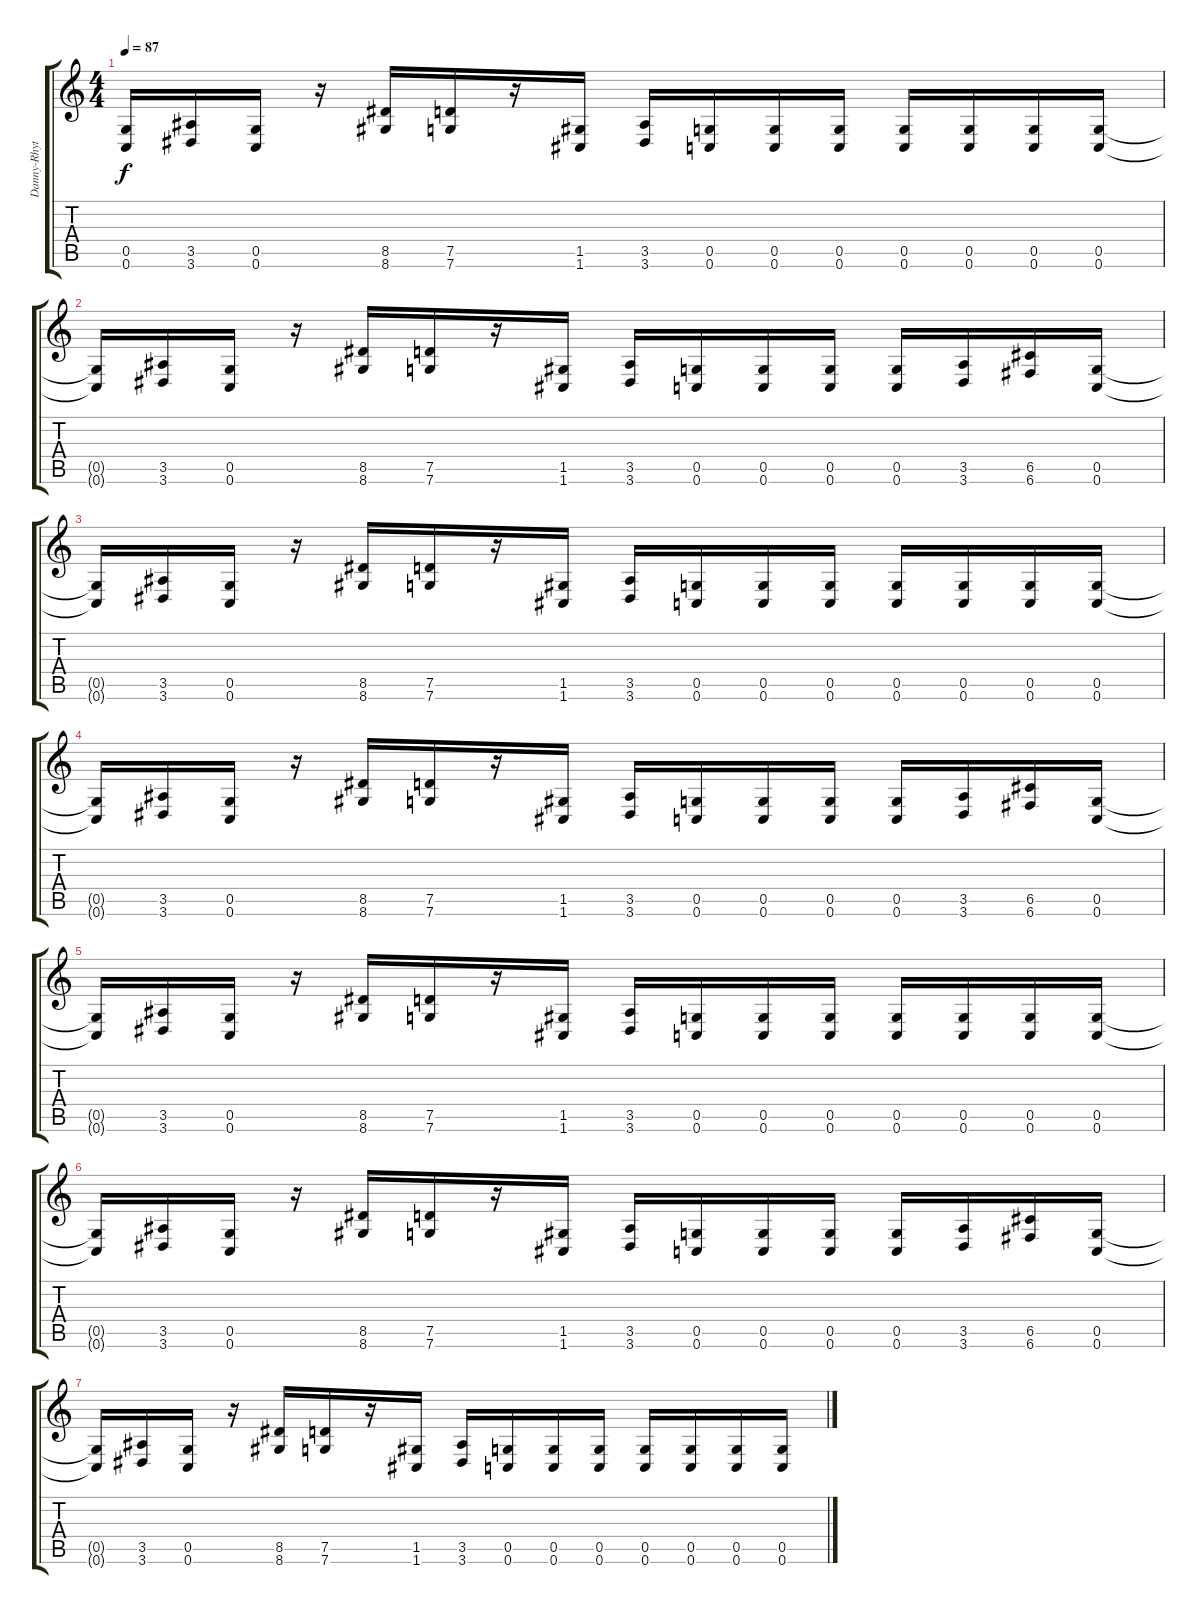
\track ("Danny-Rhythm" "Danny-Rhyt") {instrument distortionguitar}
\staff {score tabs}
\tuning (D4 A3 F3 C3 G2 C2) {hide}
\ts (4 4)
\tempo 87
\clef g2
\ks c
(0.5{t} 0.6{t}).16{dy f} (3.5 3.6).16 (0.5 0.6).16 r.16 (8.5 8.6).16 (7.5 7.6).16 r.16{txt ""} (1.5 1.6).16 (3.5 3.6).16 (0.5 0.6).16 (0.5 0.6).16 (0.5 0.6).16 (0.5 0.6).16 (0.5 0.6).16 (0.5 0.6).16 (0.5 0.6).16 |
(0.5{t} 0.6{t}).16 (3.5 3.6).16 (0.5 0.6).16 r.16 (8.5 8.6).16 (7.5 7.6).16 r.16 (1.5 1.6).16 (3.5 3.6).16 (0.5 0.6).16 (0.5 0.6).16 (0.5 0.6).16 (0.5 0.6).16 (3.5 3.6).16 (6.5 6.6).16 (0.5 0.6).16 |
(0.5{t} 0.6{t}).16 (3.5 3.6).16 (0.5 0.6).16 r.16 (8.5 8.6).16 (7.5 7.6).16 r.16 (1.5 1.6).16 (3.5 3.6).16 (0.5 0.6).16 (0.5 0.6).16 (0.5 0.6).16 (0.5 0.6).16 (0.5 0.6).16 (0.5 0.6).16 (0.5 0.6).16 |
(0.5{t} 0.6{t}).16 (3.5 3.6).16 (0.5 0.6).16 r.16 (8.5 8.6).16 (7.5 7.6).16 r.16 (1.5 1.6).16 (3.5 3.6).16 (0.5 0.6).16 (0.5 0.6).16 (0.5 0.6).16 (0.5 0.6).16 (3.5 3.6).16 (6.5 6.6).16 (0.5 0.6).16 |
(0.5{t} 0.6{t}).16 (3.5 3.6).16 (0.5 0.6).16 r.16 (8.5 8.6).16 (7.5 7.6).16 r.16 (1.5 1.6).16 (3.5 3.6).16 (0.5 0.6).16 (0.5 0.6).16 (0.5 0.6).16 (0.5 0.6).16 (0.5 0.6).16 (0.5 0.6).16 (0.5 0.6).16 |
(0.5{t} 0.6{t}).16 (3.5 3.6).16 (0.5 0.6).16 r.16 (8.5 8.6).16 (7.5 7.6).16 r.16 (1.5 1.6).16 (3.5 3.6).16 (0.5 0.6).16 (0.5 0.6).16 (0.5 0.6).16 (0.5 0.6).16 (3.5 3.6).16 (6.5 6.6).16 (0.5 0.6).16 |
(0.5{t} 0.6{t}).16 (3.5 3.6).16 (0.5 0.6).16 r.16 (8.5 8.6).16 (7.5 7.6).16 r.16 (1.5 1.6).16 (3.5 3.6).16 (0.5 0.6).16 (0.5 0.6).16 (0.5 0.6).16 (0.5 0.6).16 (0.5 0.6).16 (0.5 0.6).16 (0.5 0.6).16
